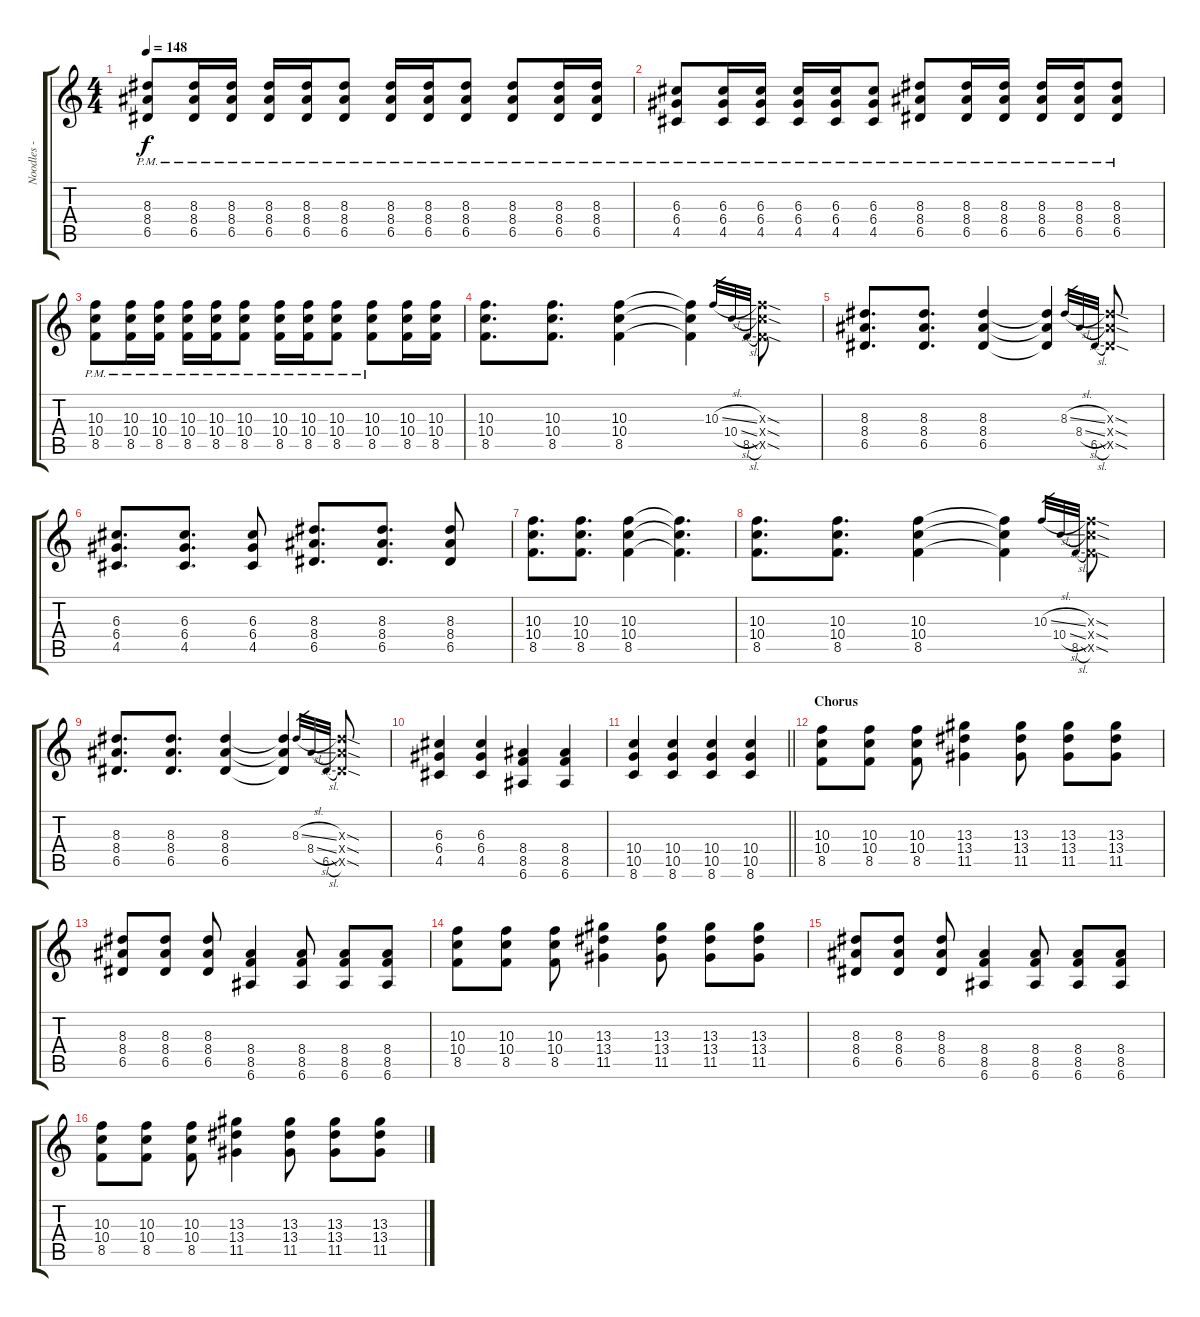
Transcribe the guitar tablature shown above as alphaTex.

\track ("Noodles - Guitar" "Noodles - ") {instrument distortionguitar}
\staff {score tabs}
\tuning (E4 B3 G3 D3 A2 E2) {hide}
\ts (4 4)
\tempo 148
\clef g2
\ks c
(8.3{pm} 8.4{pm} 6.5{pm}).8{dy f} (8.3{pm} 8.4{pm} 6.5{pm}).16 (8.3{pm} 8.4{pm} 6.5{pm}).16 (8.3{pm} 8.4{pm} 6.5{pm}).16 (8.3{pm} 8.4{pm} 6.5{pm}).16 (8.3{pm} 8.4{pm} 6.5{pm}).8 (8.3{pm} 8.4{pm} 6.5{pm}).16 (8.3{pm} 8.4{pm} 6.5{pm}).16 (8.3{pm} 8.4{pm} 6.5{pm}).8 (8.3{pm} 8.4{pm} 6.5{pm}).8 (8.3{pm} 8.4{pm} 6.5{pm}).16 (8.3{pm} 8.4{pm} 6.5{pm}).16 |
(6.3{pm} 6.4{pm} 4.5{pm}).8 (6.3{pm} 6.4{pm} 4.5{pm}).16 (6.3{pm} 6.4{pm} 4.5{pm}).16 (6.3{pm} 6.4{pm} 4.5{pm}).16 (6.3{pm} 6.4{pm} 4.5{pm}).16 (6.3{pm} 6.4{pm} 4.5{pm}).8 (8.3{pm} 8.4{pm} 6.5{pm}).8 (8.3{pm} 8.4{pm} 6.5{pm}).16 (8.3{pm} 8.4{pm} 6.5{pm}).16 (8.3{pm} 8.4{pm} 6.5{pm}).16 (8.3{pm} 8.4{pm} 6.5{pm}).16 (8.3{pm} 8.4{pm} 6.5{pm}).8 |
(10.3{pm} 10.4{pm} 8.5{pm}).8 (10.3{pm} 10.4{pm} 8.5{pm}).16 (10.3{pm} 10.4{pm} 8.5{pm}).16 (10.3{pm} 10.4{pm} 8.5{pm}).16 (10.3{pm} 10.4{pm} 8.5{pm}).16 (10.3{pm} 10.4{pm} 8.5{pm}).8 (10.3{pm} 10.4{pm} 8.5{pm}).16 (10.3{pm} 10.4{pm} 8.5{pm}).16 (10.3{pm} 10.4{pm} 8.5{pm}).8 (10.3{pm} 10.4{pm} 8.5{pm}).8 (10.3 10.4 8.5).16 (10.3 10.4 8.5).16 |
(10.3 10.4 8.5).8{d} (10.3 10.4 8.5).8{d} (10.3 10.4 8.5).4 (10.3{t} 10.4{t} 8.5{t}).4 10.3{sl}.32{gr} 10.4{sl}.32{gr} 8.5{sl}.32{gr} (10.3{sod x} 10.4{sod x} 8.5{sod x}).8 |
(8.3 8.4 6.5).8{d} (8.3 8.4 6.5).8{d} (8.3 8.4 6.5).4 (8.3{t} 8.4{t} 6.5{t}).4 8.3{sl}.32{gr} 8.4{sl}.32{gr} 6.5{sl}.32{gr} (8.3{sod x} 8.4{sod x} 6.5{sod x}).8 |
(6.3 6.4 4.5).8{d} (6.3 6.4 4.5).8{d} (6.3 6.4 4.5).8 (8.3 8.4 6.5).8{d} (8.3 8.4 6.5).8{d} (8.3 8.4 6.5).8 |
(10.3 10.4 8.5).8{d} (10.3 10.4 8.5).8{d} (10.3 10.4 8.5).4 (10.3{t} 10.4{t} 8.5{t}).4{d} |
(10.3 10.4 8.5).8{d} (10.3 10.4 8.5).8{d} (10.3 10.4 8.5).4 (10.3{t} 10.4{t} 8.5{t}).4 10.3{sl}.32{gr} 10.4{sl}.32{gr} 8.5{sl}.32{gr} (10.3{sod x} 10.4{sod x} 8.5{sod x}).8 |
(8.3 8.4 6.5).8{d} (8.3 8.4 6.5).8{d} (8.3 8.4 6.5).4 (8.3{t} 8.4{t} 6.5{t}).4 8.3{sl}.32{gr} 8.4{sl}.32{gr} 6.5{sl}.32{gr} (8.3{sod x} 8.4{sod x} 6.5{sod x}).8 |
(6.3 6.4 4.5).4 (6.3 6.4 4.5).4 (8.4 8.5 6.6).4 (8.4 8.5 6.6).4 |
\barLineRight lightlight
(10.4 10.5 8.6).4 (10.4 10.5 8.6).4 (10.4 10.5 8.6).4 (10.4 10.5 8.6).4 |
\section ("" "Chorus")
(10.3 10.4 8.5).8 (10.3 10.4 8.5).8 (10.3 10.4 8.5).8 (13.3 13.4 11.5).4 (13.3 13.4 11.5).8 (13.3 13.4 11.5).8 (13.3 13.4 11.5).8 |
(8.3 8.4 6.5).8 (8.3 8.4 6.5).8 (8.3 8.4 6.5).8 (8.4 8.5 6.6).4 (8.4 8.5 6.6).8 (8.4 8.5 6.6).8 (8.4 8.5 6.6).8 |
(10.3 10.4 8.5).8 (10.3 10.4 8.5).8 (10.3 10.4 8.5).8 (13.3 13.4 11.5).4 (13.3 13.4 11.5).8 (13.3 13.4 11.5).8 (13.3 13.4 11.5).8 |
(8.3 8.4 6.5).8 (8.3 8.4 6.5).8 (8.3 8.4 6.5).8 (8.4 8.5 6.6).4 (8.4 8.5 6.6).8 (8.4 8.5 6.6).8 (8.4 8.5 6.6).8 |
(10.3 10.4 8.5).8 (10.3 10.4 8.5).8 (10.3 10.4 8.5).8 (13.3 13.4 11.5).4 (13.3 13.4 11.5).8 (13.3 13.4 11.5).8 (13.3 13.4 11.5).8
